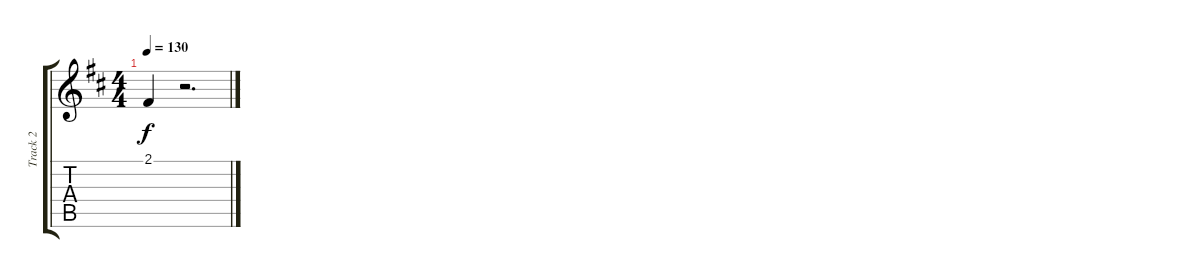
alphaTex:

\track ("Track 2" "Track 2") {instrument viola}
\staff {score tabs}
\tuning (E4 B3 G3 D3 A2 E2) {hide}
\ts (4 4)
\tempo 130
\clef g2
\ks d
2.1{t}.4{dy f} r.2{d}
